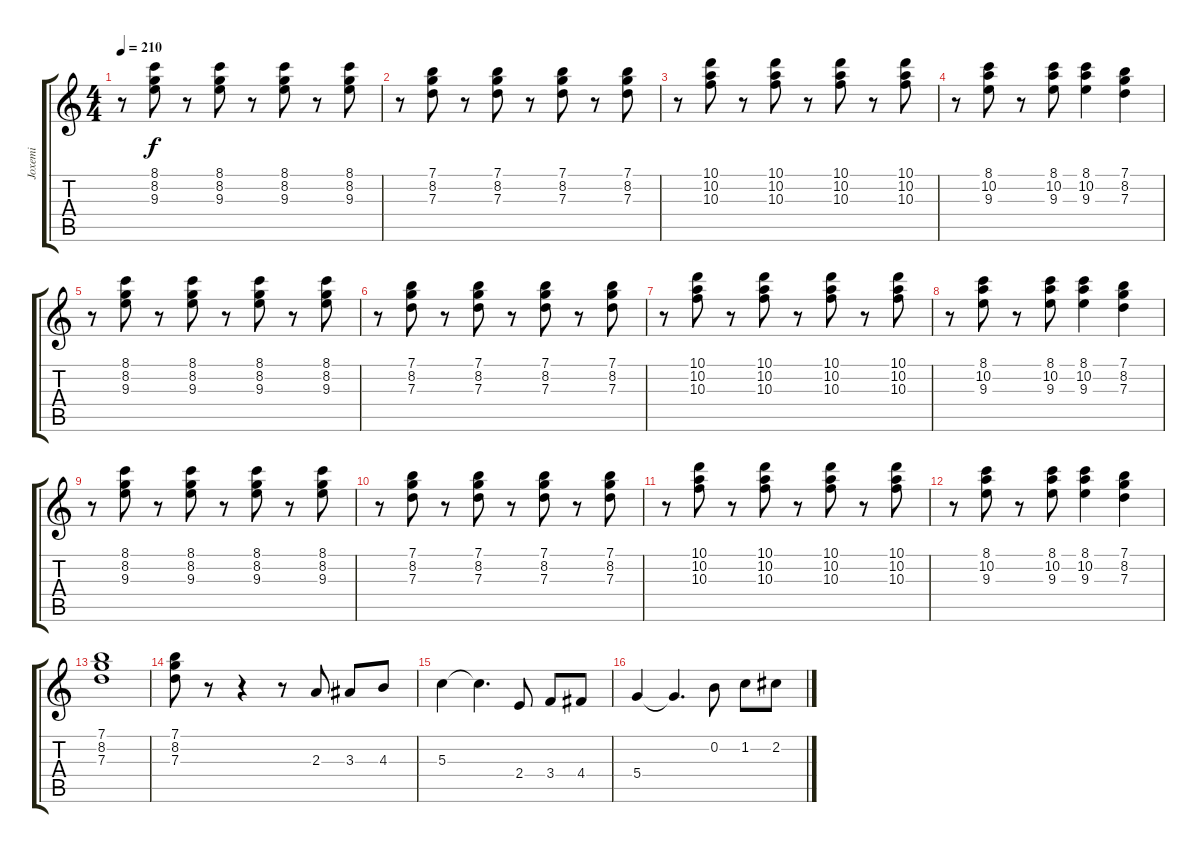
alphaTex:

\track ("Joxemi" "Joxemi") {instrument electricguitarjazz}
\staff {score tabs}
\tuning (E4 B3 G3 D3 A2 E2) {hide}
\ts (4 4)
\tempo 210
\clef g2
\ks c
r.8{dy f volume 7 instrument electricguitarjazz} (8.1 8.2 9.3).8 r.8 (8.1 8.2 9.3).8 r.8 (8.1 8.2 9.3).8 r.8 (8.1 8.2 9.3).8 |
r.8 (7.1 8.2 7.3).8 r.8 (7.1 8.2 7.3).8 r.8 (7.1 8.2 7.3).8 r.8 (7.1 8.2 7.3).8 |
r.8 (10.1 10.2 10.3).8 r.8 (10.1 10.2 10.3).8 r.8 (10.1 10.2 10.3).8 r.8 (10.1 10.2 10.3).8 |
r.8 (8.1 10.2 9.3).8 r.8 (8.1 10.2 9.3).8 (8.1 10.2 9.3).4 (7.1 8.2 7.3).4 |
r.8{volume 7 instrument electricguitarjazz} (8.1 8.2 9.3).8 r.8 (8.1 8.2 9.3).8 r.8 (8.1 8.2 9.3).8 r.8 (8.1 8.2 9.3).8 |
r.8 (7.1 8.2 7.3).8 r.8 (7.1 8.2 7.3).8 r.8 (7.1 8.2 7.3).8 r.8 (7.1 8.2 7.3).8 |
r.8 (10.1 10.2 10.3).8 r.8 (10.1 10.2 10.3).8 r.8 (10.1 10.2 10.3).8 r.8 (10.1 10.2 10.3).8 |
r.8 (8.1 10.2 9.3).8 r.8 (8.1 10.2 9.3).8 (8.1 10.2 9.3).4 (7.1 8.2 7.3).4 |
r.8{volume 7 instrument electricguitarjazz} (8.1 8.2 9.3).8 r.8 (8.1 8.2 9.3).8 r.8 (8.1 8.2 9.3).8 r.8 (8.1 8.2 9.3).8 |
r.8 (7.1 8.2 7.3).8 r.8 (7.1 8.2 7.3).8 r.8 (7.1 8.2 7.3).8 r.8 (7.1 8.2 7.3).8 |
r.8 (10.1 10.2 10.3).8 r.8 (10.1 10.2 10.3).8 r.8 (10.1 10.2 10.3).8 r.8 (10.1 10.2 10.3).8 |
r.8 (8.1 10.2 9.3).8 r.8 (8.1 10.2 9.3).8 (8.1 10.2 9.3).4 (7.1 8.2 7.3).4 |
(7.1 8.2 7.3).1 |
(7.1 8.2 7.3).8 r.8 r.4 r.8 2.3.8{volume 11 instrument distortionguitar} 3.3.8 4.3.8 |
5.3.4 5.3{t}.4{d} 2.4.8 3.4.8 4.4.8 |
5.4.4 5.4{t}.4{d} 0.2.8 1.2.8 2.2.8
